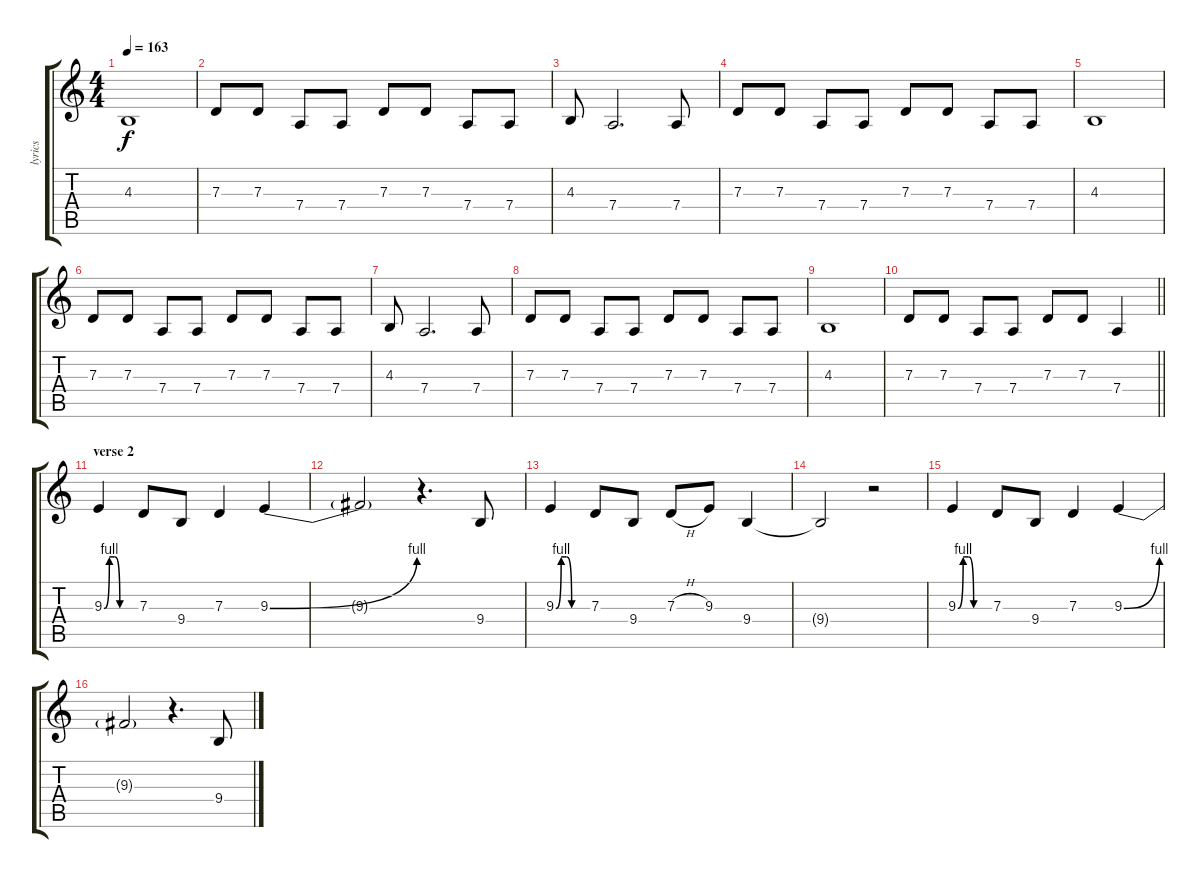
\track ("lyrics" "lyrics") {instrument lead2sawtooth}
\staff {score tabs}
\tuning (E4 B3 G3 D3 A2 E2) {hide}
\ts (4 4)
\tempo 163
\clef g2
\ks c
4.3.1{dy f} |
7.3.8 7.3.8 7.4.8 7.4.8 7.3.8 7.3.8 7.4.8 7.4.8 |
4.3.8 7.4.2{d} 7.4.8 |
7.3.8 7.3.8 7.4.8 7.4.8 7.3.8 7.3.8 7.4.8 7.4.8 |
4.3.1 |
7.3.8 7.3.8 7.4.8 7.4.8 7.3.8 7.3.8 7.4.8 7.4.8 |
4.3.8 7.4.2{d} 7.4.8 |
7.3.8 7.3.8 7.4.8 7.4.8 7.3.8 7.3.8 7.4.8 7.4.8 |
4.3.1 |
\barLineRight lightlight
7.3.8 7.3.8 7.4.8 7.4.8 7.3.8 7.3.8 7.4.4 |
\section ("" "verse 2")
9.3{be (custom 0 0 10 4 20 4 30 0 60 0)}.4 7.3.8 9.4.8 7.3.4 9.3{be (bend 0 0 60 4)}.4 |
9.3{t}.2 r.4{d} 9.4.8 |
9.3{be (custom 0 0 10 4 20 4 30 0 60 0)}.4 7.3.8 9.4.8 7.3{h}.8 9.3.8 9.4.4 |
9.4{t}.2 r.2 |
9.3{be (custom 0 0 10 4 20 4 30 0 60 0)}.4 7.3.8 9.4.8 7.3.4 9.3{be (bend 0 0 60 4)}.4 |
9.3{t}.2 r.4{d} 9.4.8
